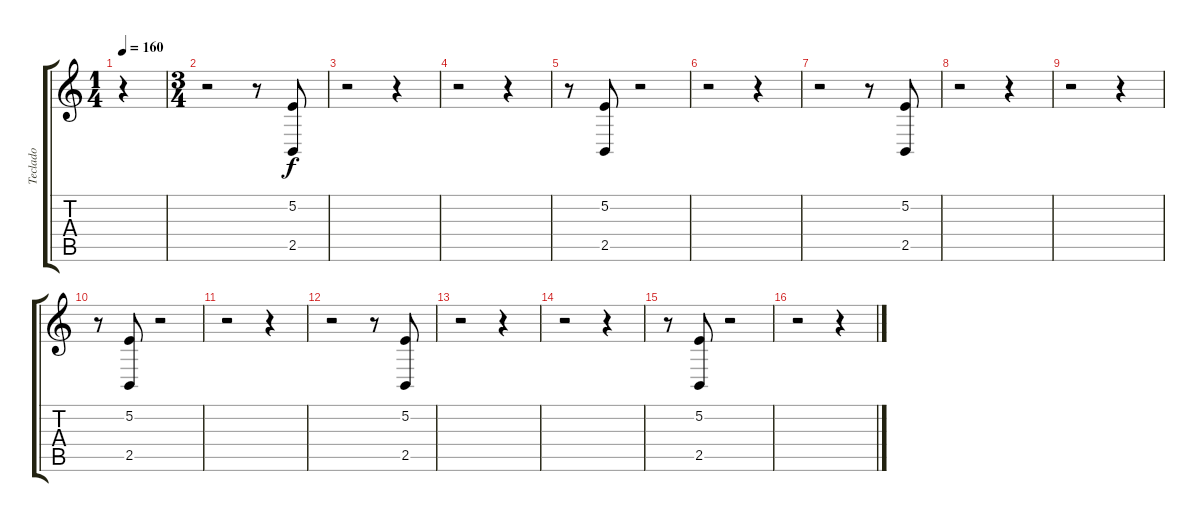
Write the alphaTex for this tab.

\track ("Teclado" "Teclado") {instrument tubularbells}
\staff {score tabs}
\tuning (E4 B3 G3 D3 A2 E2) {hide}
\ts (1 4)
\tempo 160
\clef g2
\ks c
r.4{dy f instrument tubularbells} |
\ts (3 4)
r.2{volume 8} r.8 (5.2 2.5).8 |
r.2 r.4 |
r.2 r.4 |
r.8 (5.2 2.5).8 r.2 |
r.2 r.4 |
r.2{volume 16} r.8 (5.2 2.5).8 |
r.2 r.4 |
r.2 r.4 |
r.8 (5.2 2.5).8 r.2 |
r.2 r.4 |
r.2 r.8 (5.2 2.5).8 |
r.2 r.4 |
r.2 r.4 |
r.8 (5.2 2.5).8 r.2 |
r.2 r.4
